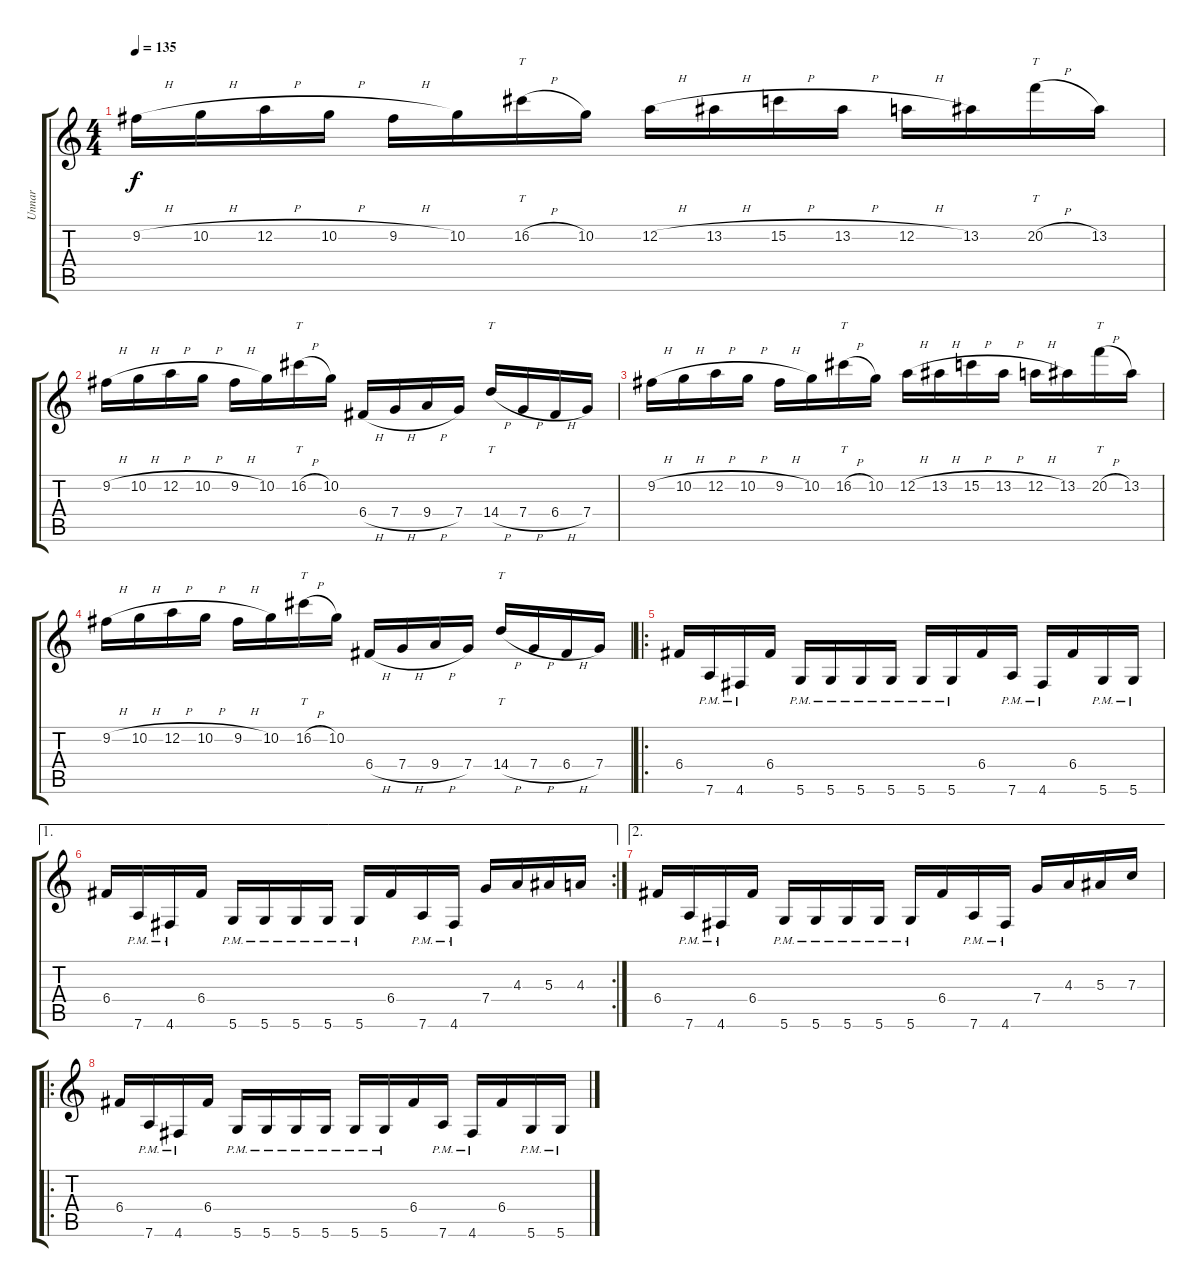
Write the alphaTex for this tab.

\track ("Unnar" "Unnar") {instrument distortionguitar}
\staff {score tabs}
\tuning (D4 A3 F3 C3 G2 D2) {hide}
\ts (4 4)
\tempo 135
\clef g2
\ks c
9.2{h}.16{dy f} 10.2{h}.16 12.2{h}.16 10.2{h}.16 9.2{h}.16 10.2.16 16.2{h}.16{tt} 10.2.16 12.2{h}.16 13.2{h}.16 15.2{h}.16 13.2{h}.16 12.2{h}.16 13.2.16 20.2{h}.16{tt} 13.2.16 |
9.2{h}.16 10.2{h}.16 12.2{h}.16 10.2{h}.16 9.2{h}.16 10.2.16 16.2{h}.16{tt} 10.2.16 6.4{h}.16 7.4{h}.16 9.4{h}.16 7.4.16 14.4{h}.16{tt} 7.4{h}.16 6.4{h}.16 7.4.16 |
9.2{h}.16 10.2{h}.16 12.2{h}.16 10.2{h}.16 9.2{h}.16 10.2.16 16.2{h}.16{tt} 10.2.16 12.2{h}.16 13.2{h}.16 15.2{h}.16 13.2{h}.16 12.2{h}.16 13.2.16 20.2{h}.16{tt} 13.2.16 |
9.2{h}.16 10.2{h}.16 12.2{h}.16 10.2{h}.16 9.2{h}.16 10.2.16 16.2{h}.16{tt} 10.2.16 6.4{h}.16 7.4{h}.16 9.4{h}.16 7.4.16 14.4{h}.16{tt} 7.4{h}.16 6.4{h}.16 7.4.16 |
\ro
6.4.16 7.6{pm}.16 4.6{pm}.16 6.4.16 5.6{pm}.16 5.6{pm}.16 5.6{pm}.16 5.6{pm}.16 5.6{pm}.16 5.6{pm}.16 6.4.16 7.6{pm}.16 4.6{pm}.16 6.4.16 5.6{pm}.16 5.6{pm}.16 |
\ae 1
\rc 2
6.4.16 7.6{pm}.16 4.6{pm}.16 6.4.16 5.6{pm}.16 5.6{pm}.16 5.6{pm}.16 5.6{pm}.16 5.6{pm}.16 6.4.16 7.6{pm}.16 4.6{pm}.16 7.4.16 4.3.16 5.3.16 4.3.16 |
\ae 2
6.4.16 7.6{pm}.16 4.6{pm}.16 6.4.16 5.6{pm}.16 5.6{pm}.16 5.6{pm}.16 5.6{pm}.16 5.6{pm}.16 6.4.16 7.6{pm}.16 4.6{pm}.16 7.4.16 4.3.16 5.3.16 7.3.16 |
\ro
6.4.16 7.6{pm}.16 4.6{pm}.16 6.4.16 5.6{pm}.16 5.6{pm}.16 5.6{pm}.16 5.6{pm}.16 5.6{pm}.16 5.6{pm}.16 6.4.16 7.6{pm}.16 4.6{pm}.16 6.4.16 5.6{pm}.16 5.6{pm}.16
